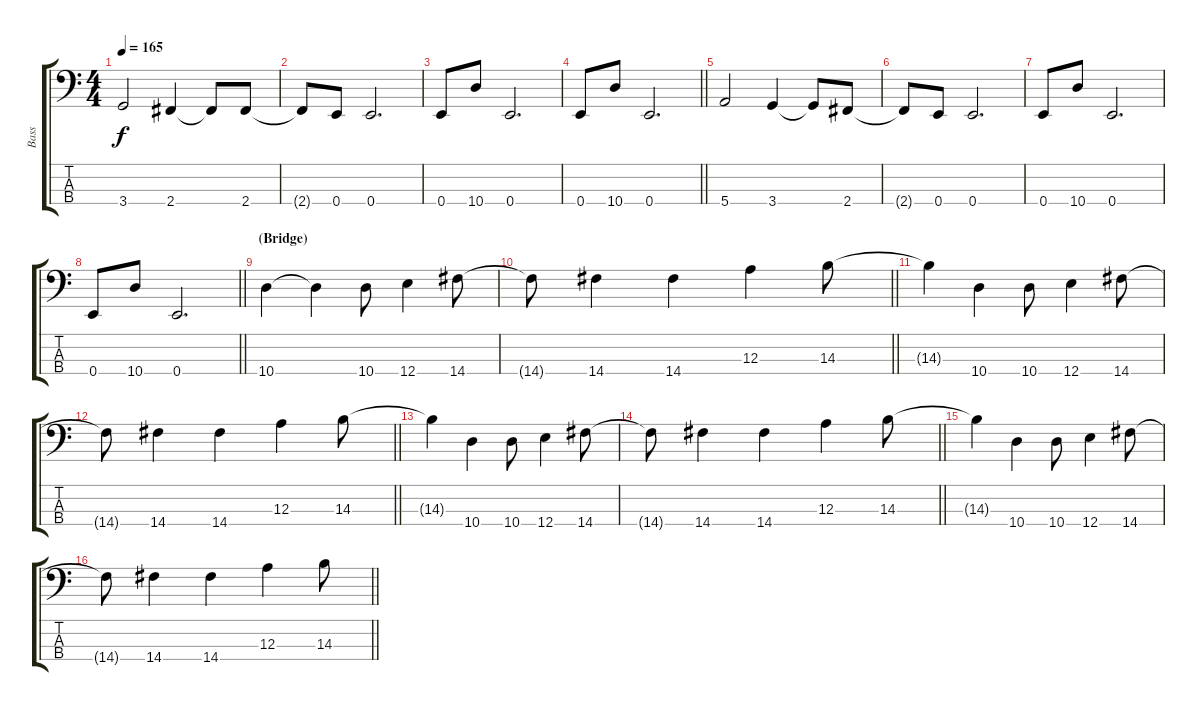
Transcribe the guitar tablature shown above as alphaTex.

\track ("Bass" "Bass") {instrument electricbassfinger}
\staff {score tabs}
\tuning (G2 D2 A1 E1) {hide}
\ts (4 4)
\tempo 165
\clef f4
\ks c
3.4.2{dy f} 2.4.4 2.4{t}.8 2.4.8 |
2.4{t}.8 0.4.8 0.4.2{d} |
0.4.8 10.4.8 0.4.2{d} |
\barLineRight lightlight
0.4.8 10.4.8 0.4.2{d} |
5.4.2 3.4.4 3.4{t}.8 2.4.8 |
2.4{t}.8 0.4.8 0.4.2{d} |
0.4.8 10.4.8 0.4.2{d} |
\barLineRight lightlight
0.4.8 10.4.8 0.4.2{d} |
\section ("" "(Bridge)")
10.4.4 10.4{t}.4 10.4.8 12.4.4 14.4.8 |
\barLineRight lightlight
14.4{t}.8 14.4.4 14.4.4 12.3.4 14.3.8 |
14.3{t}.4 10.4.4 10.4.8 12.4.4 14.4.8 |
\barLineRight lightlight
14.4{t}.8 14.4.4 14.4.4 12.3.4 14.3.8 |
14.3{t}.4 10.4.4 10.4.8 12.4.4 14.4.8 |
\barLineRight lightlight
14.4{t}.8 14.4.4 14.4.4 12.3.4 14.3.8 |
14.3{t}.4 10.4.4 10.4.8 12.4.4 14.4.8 |
\barLineRight lightlight
14.4{t}.8 14.4.4 14.4.4 12.3.4 14.3.8
